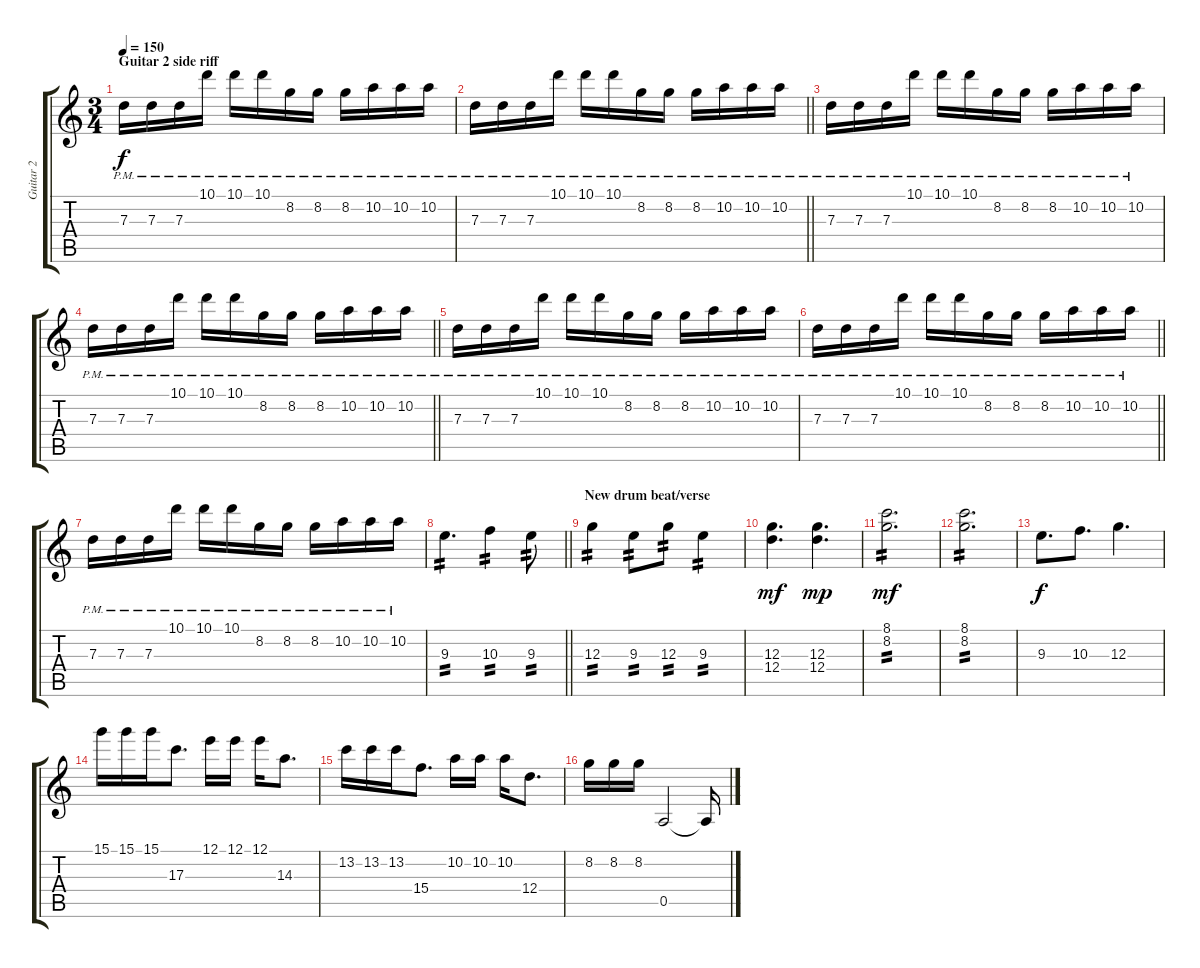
\track ("Guitar 2" "Guitar 2") {instrument overdrivenguitar}
\staff {score tabs}
\tuning (E4 B3 G3 D3 A2 E2) {hide}
\ts (3 4)
\section ("" "Guitar 2 side riff")
\tempo 150
\clef g2
\ks c
7.3{pm}.16{dy f} 7.3{pm}.16 7.3{pm}.16 10.1{pm}.16 10.1{pm}.16 10.1{pm}.16 8.2{pm}.16 8.2{pm}.16 8.2{pm}.16 10.2{pm}.16 10.2{pm}.16 10.2{pm}.16 |
\barLineRight lightlight
7.3{pm}.16 7.3{pm}.16 7.3{pm}.16 10.1{pm}.16 10.1{pm}.16 10.1{pm}.16 8.2{pm}.16 8.2{pm}.16 8.2{pm}.16 10.2{pm}.16 10.2{pm}.16 10.2{pm}.16 |
7.3{pm}.16 7.3{pm}.16 7.3{pm}.16 10.1{pm}.16 10.1{pm}.16 10.1{pm}.16 8.2{pm}.16 8.2{pm}.16 8.2{pm}.16 10.2{pm}.16 10.2{pm}.16 10.2{pm}.16 |
\barLineRight lightlight
7.3{pm}.16 7.3{pm}.16 7.3{pm}.16 10.1{pm}.16 10.1{pm}.16 10.1{pm}.16 8.2{pm}.16 8.2{pm}.16 8.2{pm}.16 10.2{pm}.16 10.2{pm}.16 10.2{pm}.16 |
7.3{pm}.16 7.3{pm}.16 7.3{pm}.16 10.1{pm}.16 10.1{pm}.16 10.1{pm}.16 8.2{pm}.16 8.2{pm}.16 8.2{pm}.16 10.2{pm}.16 10.2{pm}.16 10.2{pm}.16 |
\barLineRight lightlight
7.3{pm}.16 7.3{pm}.16 7.3{pm}.16 10.1{pm}.16 10.1{pm}.16 10.1{pm}.16 8.2{pm}.16 8.2{pm}.16 8.2{pm}.16 10.2{pm}.16 10.2{pm}.16 10.2{pm}.16 |
7.3{pm}.16 7.3{pm}.16 7.3{pm}.16 10.1{pm}.16 10.1{pm}.16 10.1{pm}.16 8.2{pm}.16 8.2{pm}.16 8.2{pm}.16 10.2{pm}.16 10.2{pm}.16 10.2{pm}.16 |
\barLineRight lightlight
9.3.4{d tp 2} 10.3.4{tp 2} 9.3.8{tp 2} |
\section ("" "New drum beat/verse")
12.3.4{tp 2} 9.3.8{tp 2} 12.3.8{tp 2} 9.3.4{tp 2} |
(12.3 12.4).4{d dy mf} (12.3 12.4).4{d dy mp} |
(8.1 8.2).2{d tp 2 dy mf} |
(8.1 8.2).2{d tp 2} |
9.3.8{d dy f} 10.3.8{d} 12.3.4{d} |
15.1.16 15.1.16 15.1.16 17.3.8{d} 12.1.16 12.1.16 12.1.16 14.3.8{d} |
13.2.16 13.2.16 13.2.16 15.4.8{d} 10.2.16 10.2.16 10.2.16 12.4.8{d} |
8.2.16 8.2.16 8.2.16 0.5.2 0.5{t}.16
